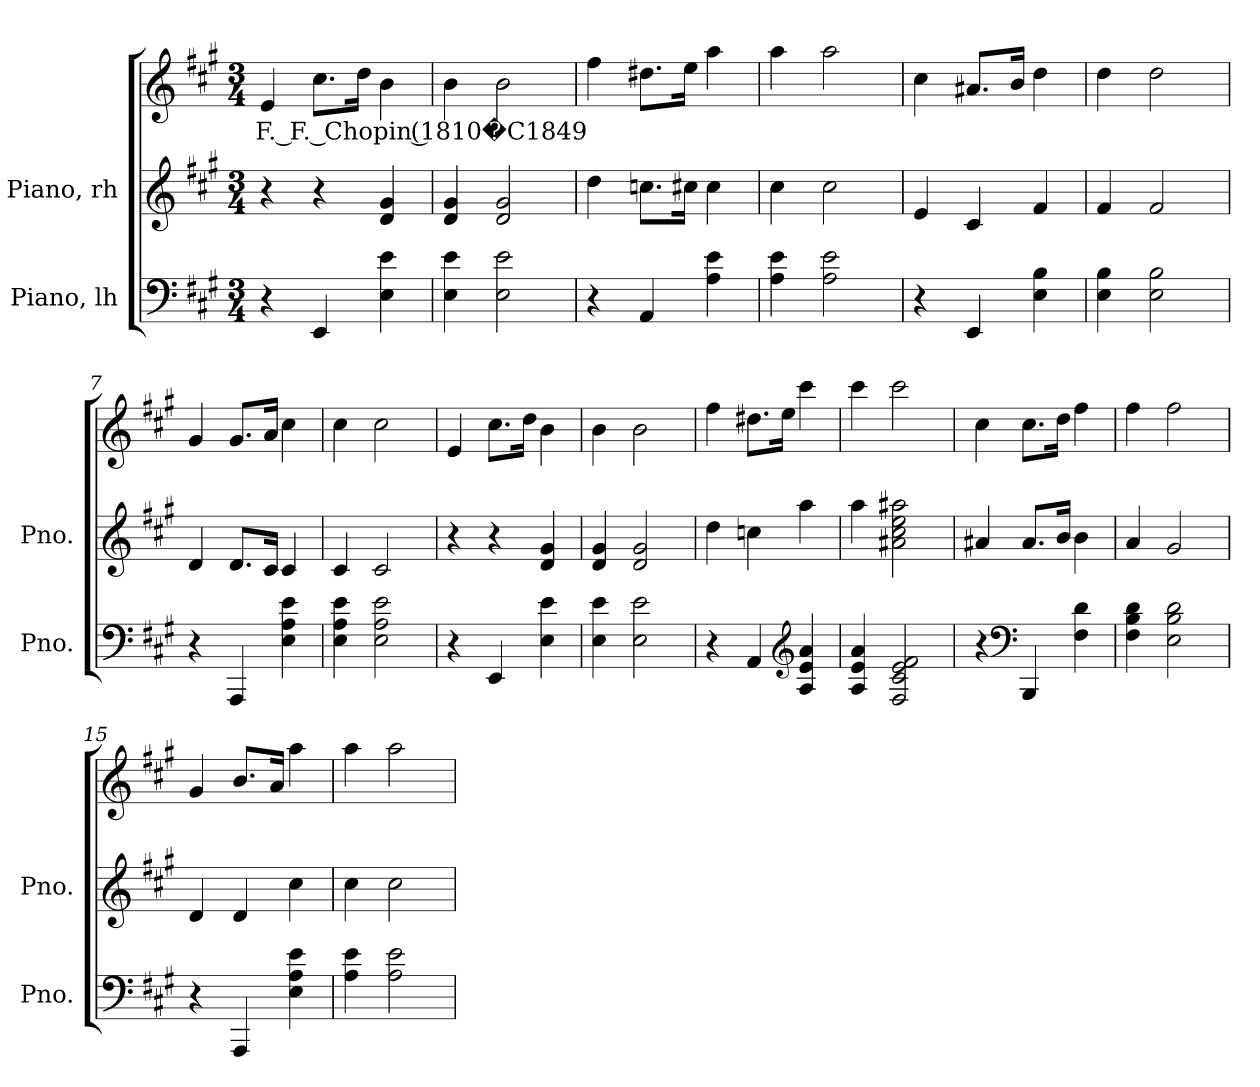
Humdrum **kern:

**kern	**kern	**kern	**text
*part2	*part1	*part1	*part1
*staff3	*staff2	*staff1	*staff1
*I"Piano, lh	*I"Piano, rh	*	*
*I'Pno.	*I'Pno.	*	*
*clefF4	*clefG2	*clefG2	*
*k[f#c#g#]	*k[f#c#g#]	*k[f#c#g#]	*
*M3/4	*M3/4	*M3/4	*
*MM120	*MM120	*MM120	*
=1	=1	=1	=1
!	!	!	!LO:LY:b
4r	4r	4e/	F. F. Chopin (1810�C1849
4EE/	4r	8.cc#\L	.
.	.	16dd\Jk	.
4E\ 4e\	4d/ 4g#/	4b\	.
=2	=2	=2	=2
4E\ 4e\	4d/ 4g#/	4b\	.
2E\ 2e\	2d/ 2g#/	2b\	.
=3	=3	=3	=3
4r	4dd\	4ff#\	.
4AA/	8.ccn\L	8.dd#X\L	.
.	16cc#X\Jk	16ee\Jk	.
4A\ 4e\	4cc#\	4aa\	.
=4	=4	=4	=4
4A\ 4e\	4cc#\	4aa\	.
2A\ 2e\	2cc#\	2aa\	.
!!LO:LB:g=z
=5	=5	=5	=5
4r	4e/	4cc#\	.
4EE/	4c#/	8.a#X/L	.
.	.	16b/Jk	.
4E\ 4B\	4f#/	4dd\	.
=6	=6	=6	=6
4E\ 4B\	4f#/	4dd\	.
2E\ 2B\	2f#/	2dd\	.
=7	=7	=7	=7
4r	4d/	4g#/	.
4AAA/	8.d/L	8.g#/L	.
.	16c#/Jk	16a/Jk	.
4E\ 4A\ 4e\	4c#/	4cc#\	.
=8	=8	=8	=8
4E\ 4A\ 4e\	4c#/	4cc#\	.
2E\ 2A\ 2e\	2c#/	2cc#\	.
=9	=9	=9	=9
4r	4r	4e/	.
4EE/	4r	8.cc#\L	.
.	.	16dd\Jk	.
4E\ 4e\	4d/ 4g#/	4b\	.
=10	=10	=10	=10
4E\ 4e\	4d/ 4g#/	4b\	.
2E\ 2e\	2d/ 2g#/	2b\	.
=11	=11	=11	=11
4r	4dd\	4ff#\	.
4AA/	4ccn\	8.dd#X\L	.
.	.	16ee\Jk	.
*clefG2	*	*	*
4A/ 4e/ 4a/	4aa\	4ccc#\	.
=12	=12	=12	=12
4A/ 4e/ 4a/	4aa\	4ccc#\	.
2F#/ 2c#/ 2e/ 2f#/	2a#X\ 2cc#\ 2ee\ 2aa#X\	2ccc#\	.
!!LO:LB:g=z
=13	=13	=13	=13
4r	4a#X/	4cc#\	.
*clefF4	*	*	*
4BBB/	8.a#/L	8.cc#\L	.
.	16b/Jk	16dd\Jk	.
4F#\ 4d\	4b\	4ff#\	.
=14	=14	=14	=14
4F#\ 4B\ 4d\	4a/	4ff#\	.
2E\ 2B\ 2d\	2g#/	2ff#\	.
=15	=15	=15	=15
4r	4d/	4g#/	.
4AAA/	4d/	8.b/L	.
.	.	16a/Jk	.
4E\ 4A\ 4e\	4cc#\	4aa\	.
=16	=16	=16	=16
4A\ 4e\	4cc#\	4aa\	.
2A\ 2e\	2cc#\	2aa\	.
=	=	=	=
*-	*-	*-	*-
